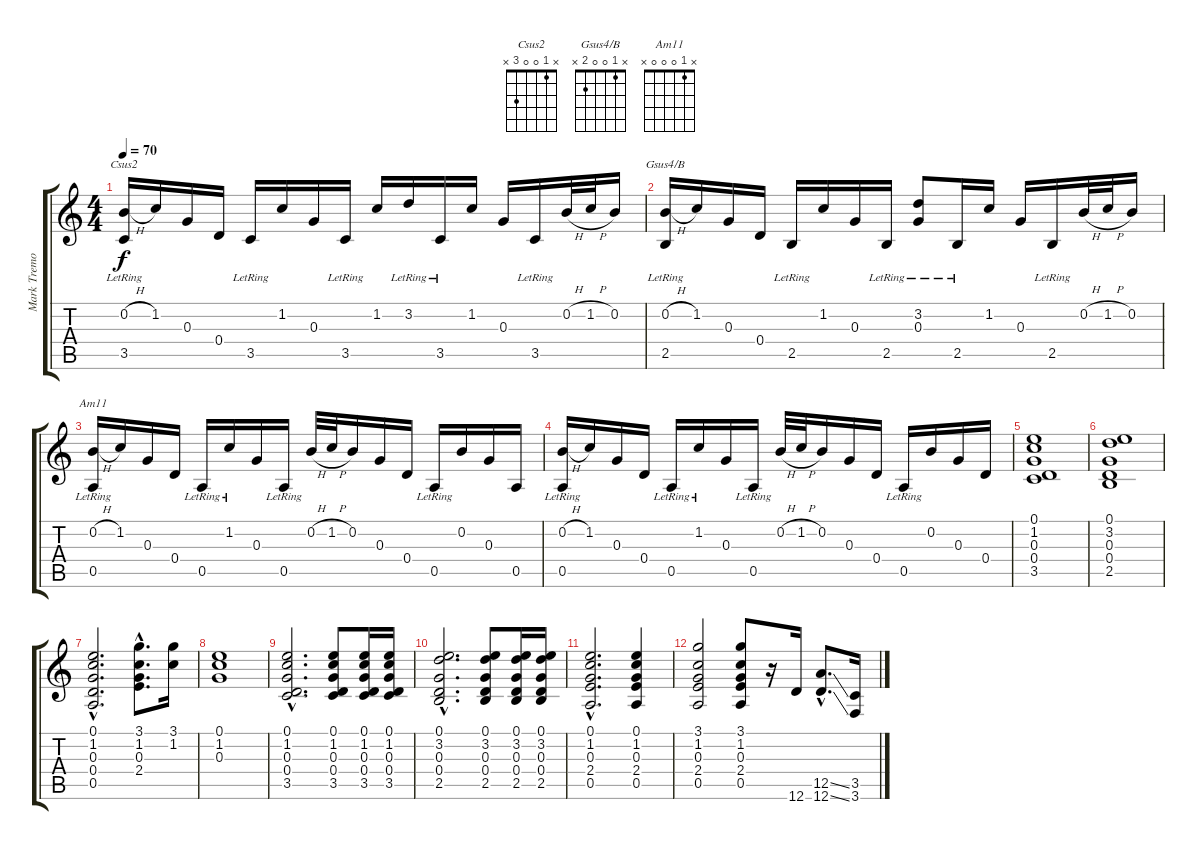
\track ("Mark Tremonti" "Mark Tremo") {instrument electricguitarjazz}
\staff {score tabs}
\tuning (E4 B3 G3 D3 A2 D2) {hide}
\chord ("Csus2" x 1 0 0 3 x)
\chord ("Gsus4/B" x 1 0 0 2 x)
\chord ("Am11" x 1 0 0 0 x)
\ts (4 4)
\tempo 70
\clef g2
\ks c
(0.2{h} 3.5{lr}).16{ch "Csus2" dy f volume 10} 1.2.16 0.3.16 0.4.16 3.5{lr}.16 1.2.16 0.3.16 3.5{lr}.16 1.2.16 3.2{lr}.16 3.5{lr}.16 1.2.16 0.3.16 3.5{lr}.16 0.2{h}.32 1.2{h}.32 0.2.16 |
(0.2{h} 2.5{lr}).16{ch "Gsus4/B"} 1.2.16 0.3.16 0.4.16 2.5{lr}.16 1.2.16 0.3.16 2.5{lr}.16 (3.2{lr} 0.3{lr}).8 2.5{lr}.16 1.2.16 0.3.16 2.5{lr}.16 0.2{h}.32 1.2{h}.32 0.2.16 |
(0.2{h} 0.5{lr}).16{ch "Am11"} 1.2.16 0.3.16 0.4.16 0.5{lr}.16 1.2{lr}.16 0.3.16 0.5{lr}.16 0.2{h}.32 1.2{h}.32 0.2.16 0.3.16 0.4.16 0.5{lr}.16 0.2.16 0.3.16 0.5.16 |
(0.2{h} 0.5{lr}).16 1.2.16 0.3.16 0.4.16 0.5{lr}.16 1.2{lr}.16 0.3.16 0.5{lr}.16 0.2{h}.32 1.2{h}.32 0.2.16 0.3.16 0.4.16 0.5{lr}.16 0.2.16 0.3.16 0.4.16 |
(0.1 1.2 0.3 0.4 3.5).1{volume 10} |
(0.1 3.2 0.3 0.4 2.5).1 |
(0.1{hac} 1.2{hac} 0.3{hac} 0.4{hac} 0.5{hac}).2{d} (3.1{hac} 1.2{hac} 0.3{hac} 2.4{hac}).8{d} (3.1 1.2).16 |
(0.1 1.2 0.3).1 |
(0.1{hac} 1.2{hac} 0.3{hac} 0.4{hac} 3.5{hac}).2{d} (0.1 1.2 0.3 0.4 3.5).8 (0.1 1.2 0.3 0.4 3.5).16 (0.1 1.2 0.3 0.4 3.5).16 |
(0.1{hac} 3.2{hac} 0.3{hac} 0.4{hac} 2.5{hac}).2{d} (0.1 3.2 0.3 0.4 2.5).8 (0.1 3.2 0.3 0.4 2.5).16 (0.1 3.2 0.3 0.4 2.5).16 |
(0.1{hac} 1.2{hac} 0.3{hac} 2.4{hac} 0.5{hac}).2{d} (0.1 1.2 0.3 2.4 0.5).4 |
(3.1 1.2 0.3 2.4 0.5).2 (3.1 1.2 0.3 2.4 0.5).8 r.16 12.6.16 (12.5{ss hac} 12.6{ss hac}).8{d} (3.5 3.6).16
